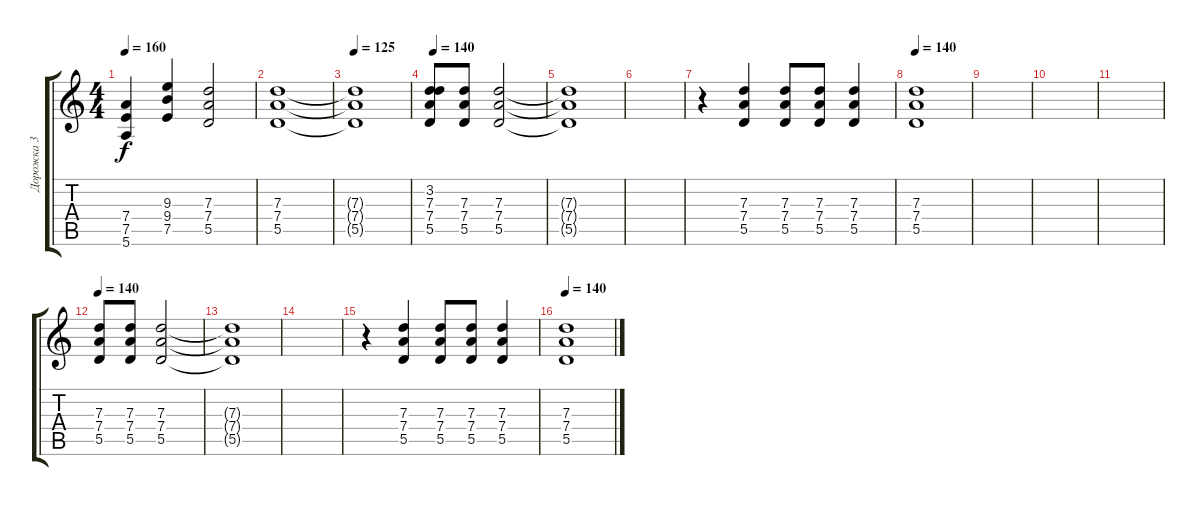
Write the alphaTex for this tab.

\track ("Дорожка 3" "Дорожка 3") {instrument distortionguitar}
\staff {score tabs}
\tuning (E4 B3 G3 D3 A2 E2) {hide}
\ts (4 4)
\tempo 160
\clef g2
\ks c
(7.4 7.5 5.6).4{dy f} (9.3 9.4 7.5).4 (7.3 7.4 5.5).2 |
(7.3 7.4 5.5).1 |
\tempo 125
(7.3{t} 7.4{t} 5.5{t}).1 |
\tempo 140
(3.2 7.3 7.4 5.5).8 (7.3 7.4 5.5).8 (7.3 7.4 5.5).2 |
(7.3{t} 7.4{t} 5.5{t}).1 |
|
r.4 (7.3 7.4 5.5).4 (7.3 7.4 5.5).8 (7.3 7.4 5.5).8 (7.3 7.4 5.5).4 |
\tempo 140
(7.3 7.4 5.5).1 |
|
|
|
\tempo 140
(7.3 7.4 5.5).8 (7.3 7.4 5.5).8 (7.3 7.4 5.5).2 |
(7.3{t} 7.4{t} 5.5{t}).1 |
|
r.4 (7.3 7.4 5.5).4 (7.3 7.4 5.5).8 (7.3 7.4 5.5).8 (7.3 7.4 5.5).4 |
\tempo 140
(7.3 7.4 5.5).1
